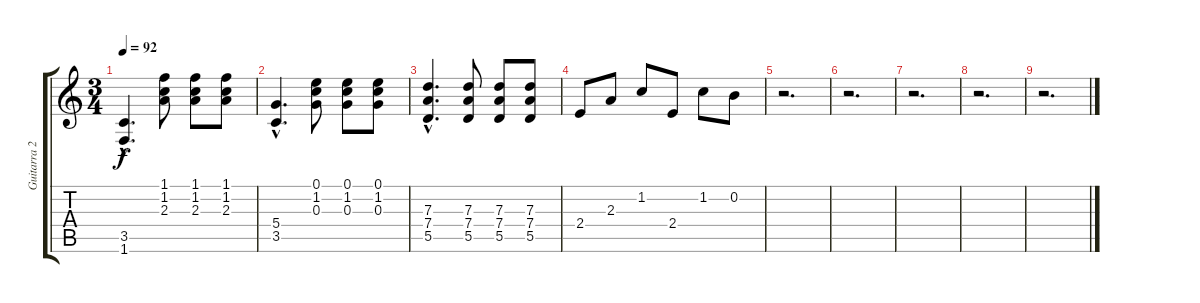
\track ("Guitarra 2" "Guitarra 2") {instrument acousticguitarnylon}
\staff {score tabs}
\tuning (E4 B3 G3 D3 A2 E2) {hide}
\ts (3 4)
\tempo 92
\clef g2
\ks c
(3.5{hac} 1.6{hac}).4{d dy f} (1.1 1.2 2.3).8 (1.1 1.2 2.3).8 (1.1 1.2 2.3).8 |
(5.4{hac} 3.5{hac}).4{d} (0.1 1.2 0.3).8 (0.1 1.2 0.3).8 (0.1 1.2 0.3).8 |
(7.3{hac} 7.4{hac} 5.5{hac}).4{d} (7.3 7.4 5.5).8 (7.3 7.4 5.5).8 (7.3 7.4 5.5).8 |
2.4.8 2.3.8 1.2.8 2.4.8 1.2.8 0.2.8 |
r.2{d} |
r.2{d} |
r.2{d} |
r.2{d} |
r.2{d}
